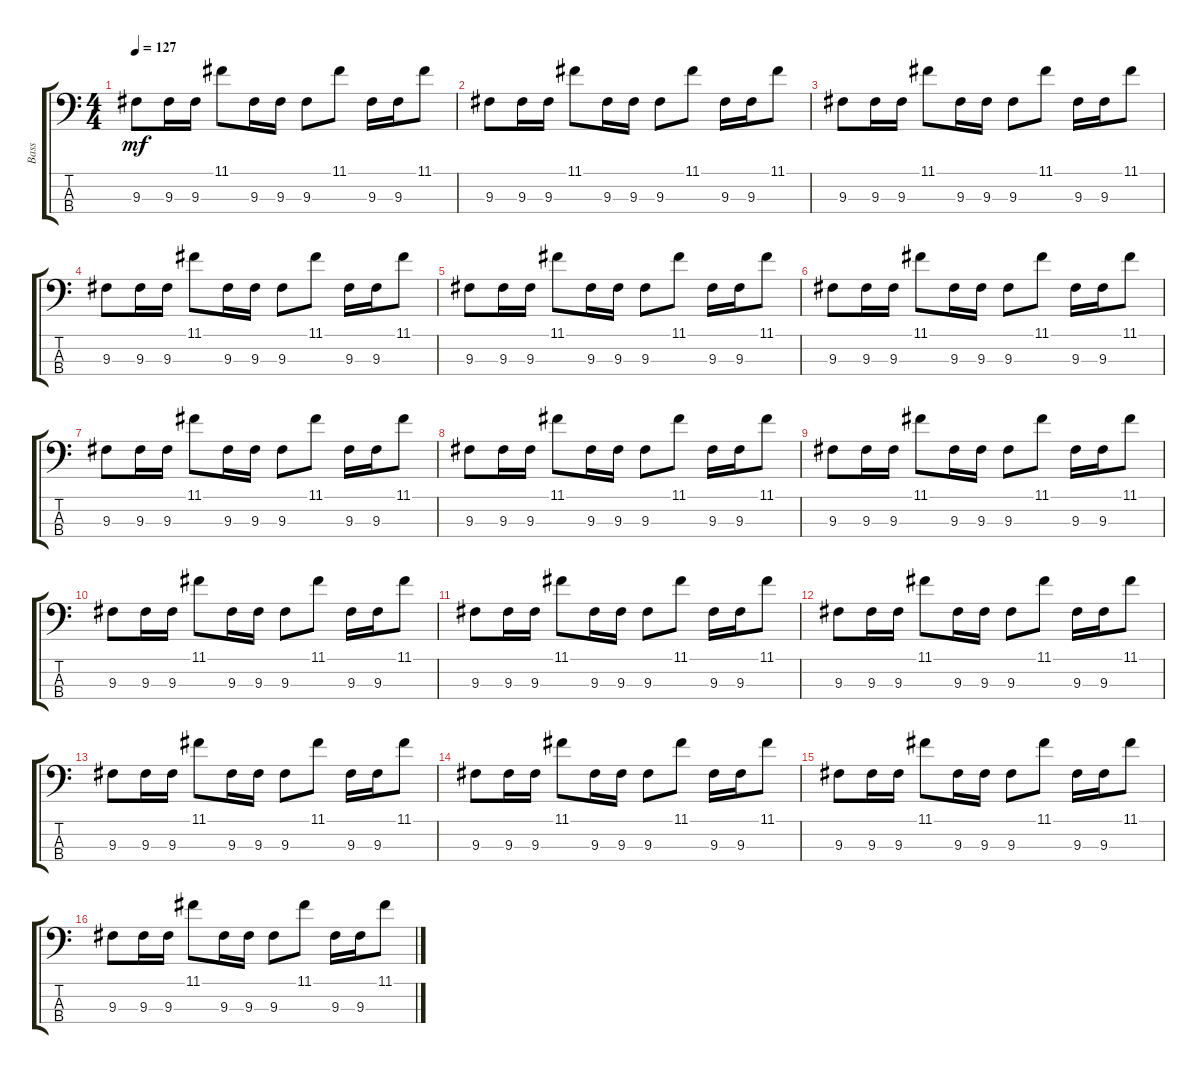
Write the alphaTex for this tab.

\track ("Bass" "Bass") {instrument electricbasspick}
\staff {score tabs}
\tuning (G2 D2 A1 E1) {hide}
\ts (4 4)
\tempo 127
\clef f4
\ks c
9.3.8{dy mf} 9.3.16 9.3.16 11.1.8 9.3.16 9.3.16 9.3.8 11.1.8 9.3.16 9.3.16 11.1.8 |
9.3.8 9.3.16 9.3.16 11.1.8 9.3.16 9.3.16 9.3.8 11.1.8 9.3.16 9.3.16 11.1.8 |
9.3.8 9.3.16 9.3.16 11.1.8 9.3.16 9.3.16 9.3.8 11.1.8 9.3.16 9.3.16 11.1.8 |
9.3.8 9.3.16 9.3.16 11.1.8 9.3.16 9.3.16 9.3.8 11.1.8 9.3.16 9.3.16 11.1.8 |
9.3.8 9.3.16 9.3.16 11.1.8 9.3.16 9.3.16 9.3.8 11.1.8 9.3.16 9.3.16 11.1.8 |
9.3.8 9.3.16 9.3.16 11.1.8 9.3.16 9.3.16 9.3.8 11.1.8 9.3.16 9.3.16 11.1.8 |
9.3.8 9.3.16 9.3.16 11.1.8 9.3.16 9.3.16 9.3.8 11.1.8 9.3.16 9.3.16 11.1.8 |
9.3.8 9.3.16 9.3.16 11.1.8 9.3.16 9.3.16 9.3.8 11.1.8 9.3.16 9.3.16 11.1.8 |
9.3.8 9.3.16 9.3.16 11.1.8 9.3.16 9.3.16 9.3.8 11.1.8 9.3.16 9.3.16 11.1.8 |
9.3.8 9.3.16 9.3.16 11.1.8 9.3.16 9.3.16 9.3.8 11.1.8 9.3.16 9.3.16 11.1.8 |
9.3.8 9.3.16 9.3.16 11.1.8 9.3.16 9.3.16 9.3.8 11.1.8 9.3.16 9.3.16 11.1.8 |
9.3.8 9.3.16 9.3.16 11.1.8 9.3.16 9.3.16 9.3.8 11.1.8 9.3.16 9.3.16 11.1.8 |
9.3.8 9.3.16 9.3.16 11.1.8 9.3.16 9.3.16 9.3.8 11.1.8 9.3.16 9.3.16 11.1.8 |
9.3.8 9.3.16 9.3.16 11.1.8 9.3.16 9.3.16 9.3.8 11.1.8 9.3.16 9.3.16 11.1.8 |
9.3.8 9.3.16 9.3.16 11.1.8 9.3.16 9.3.16 9.3.8 11.1.8 9.3.16 9.3.16 11.1.8 |
9.3.8 9.3.16 9.3.16 11.1.8 9.3.16 9.3.16 9.3.8 11.1.8 9.3.16 9.3.16 11.1.8
